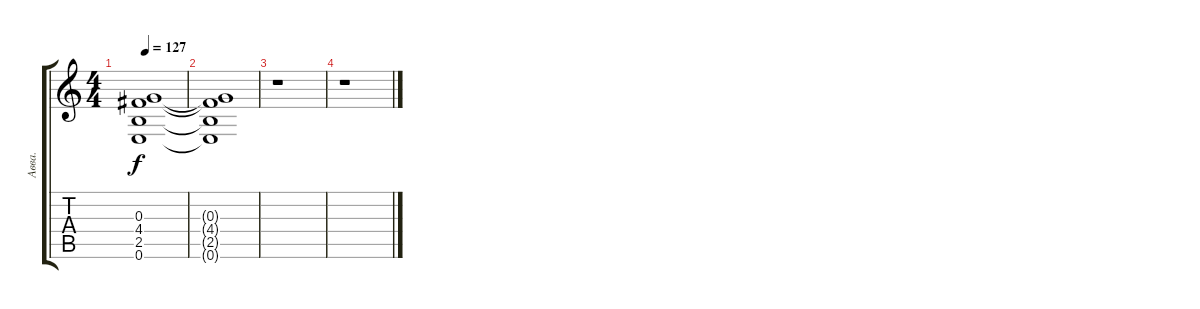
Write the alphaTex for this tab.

\track ("Авва." "Авва.") {instrument distortionguitar}
\staff {score tabs}
\tuning (E4 B3 G3 D3 A2 E2) {hide}
\ts (4 4)
\tempo 127
\clef g2
\ks c
(0.3 4.4 2.5 0.6).1{dy f} |
(0.3{t} 4.4{t} 2.5{t} 0.6{t}).1 |
r.1 |
r.1
